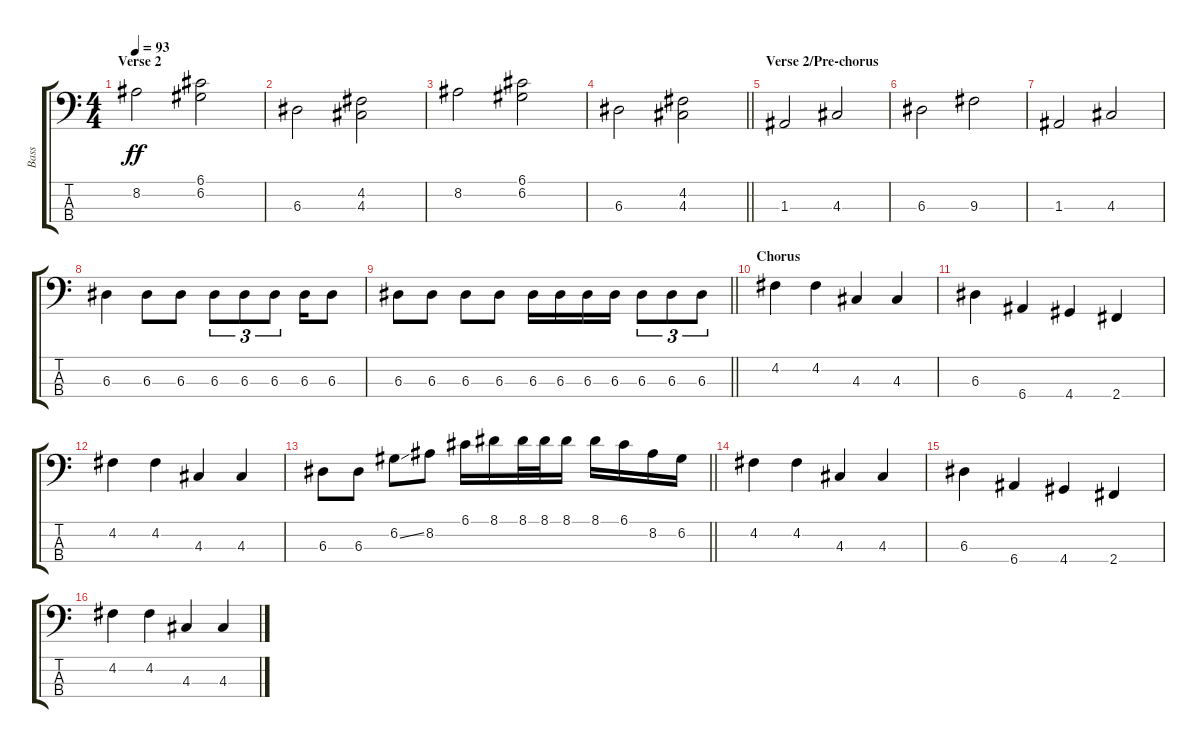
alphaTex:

\track ("Bass" "Bass") {instrument electricbassfinger}
\staff {score tabs}
\tuning (G2 D2 A1 E1) {hide}
\ts (4 4)
\section ("" "Verse 2")
\tempo 93
\clef f4
\ks c
8.2.2{dy ff} (6.1 6.2).2 |
6.3.2 (4.2 4.3).2 |
8.2.2 (6.1 6.2).2 |
\barLineRight lightlight
6.3.2 (4.2 4.3).2 |
\section ("" "Verse 2/Pre-chorus")
1.3.2 4.3.2 |
6.3.2 9.3.2 |
1.3.2 4.3.2 |
6.3.4 6.3.8 6.3.8 6.3.8{tu (3 2)} 6.3.8{tu (3 2)} 6.3.8{tu (3 2)} 6.3.16 6.3.8 |
\barLineRight lightlight
6.3.8 6.3.8 6.3.8 6.3.8 6.3.16 6.3.16 6.3.16 6.3.16 6.3.8{tu (3 2)} 6.3.8{tu (3 2)} 6.3.8{tu (3 2)} |
\section ("" "Chorus")
4.2.4 4.2.4 4.3.4 4.3.4 |
6.3.4 6.4.4 4.4.4 2.4.4 |
4.2.4 4.2.4 4.3.4 4.3.4 |
\barLineRight lightlight
6.3.8 6.3.8 6.2{ss}.8 8.2.8 6.1.16 8.1.16 8.1.32 8.1.32 8.1.16 8.1.16 6.1.16 8.2.16 6.2.16 |
4.2.4 4.2.4 4.3.4 4.3.4 |
6.3.4 6.4.4 4.4.4 2.4.4 |
4.2.4 4.2.4 4.3.4 4.3.4
